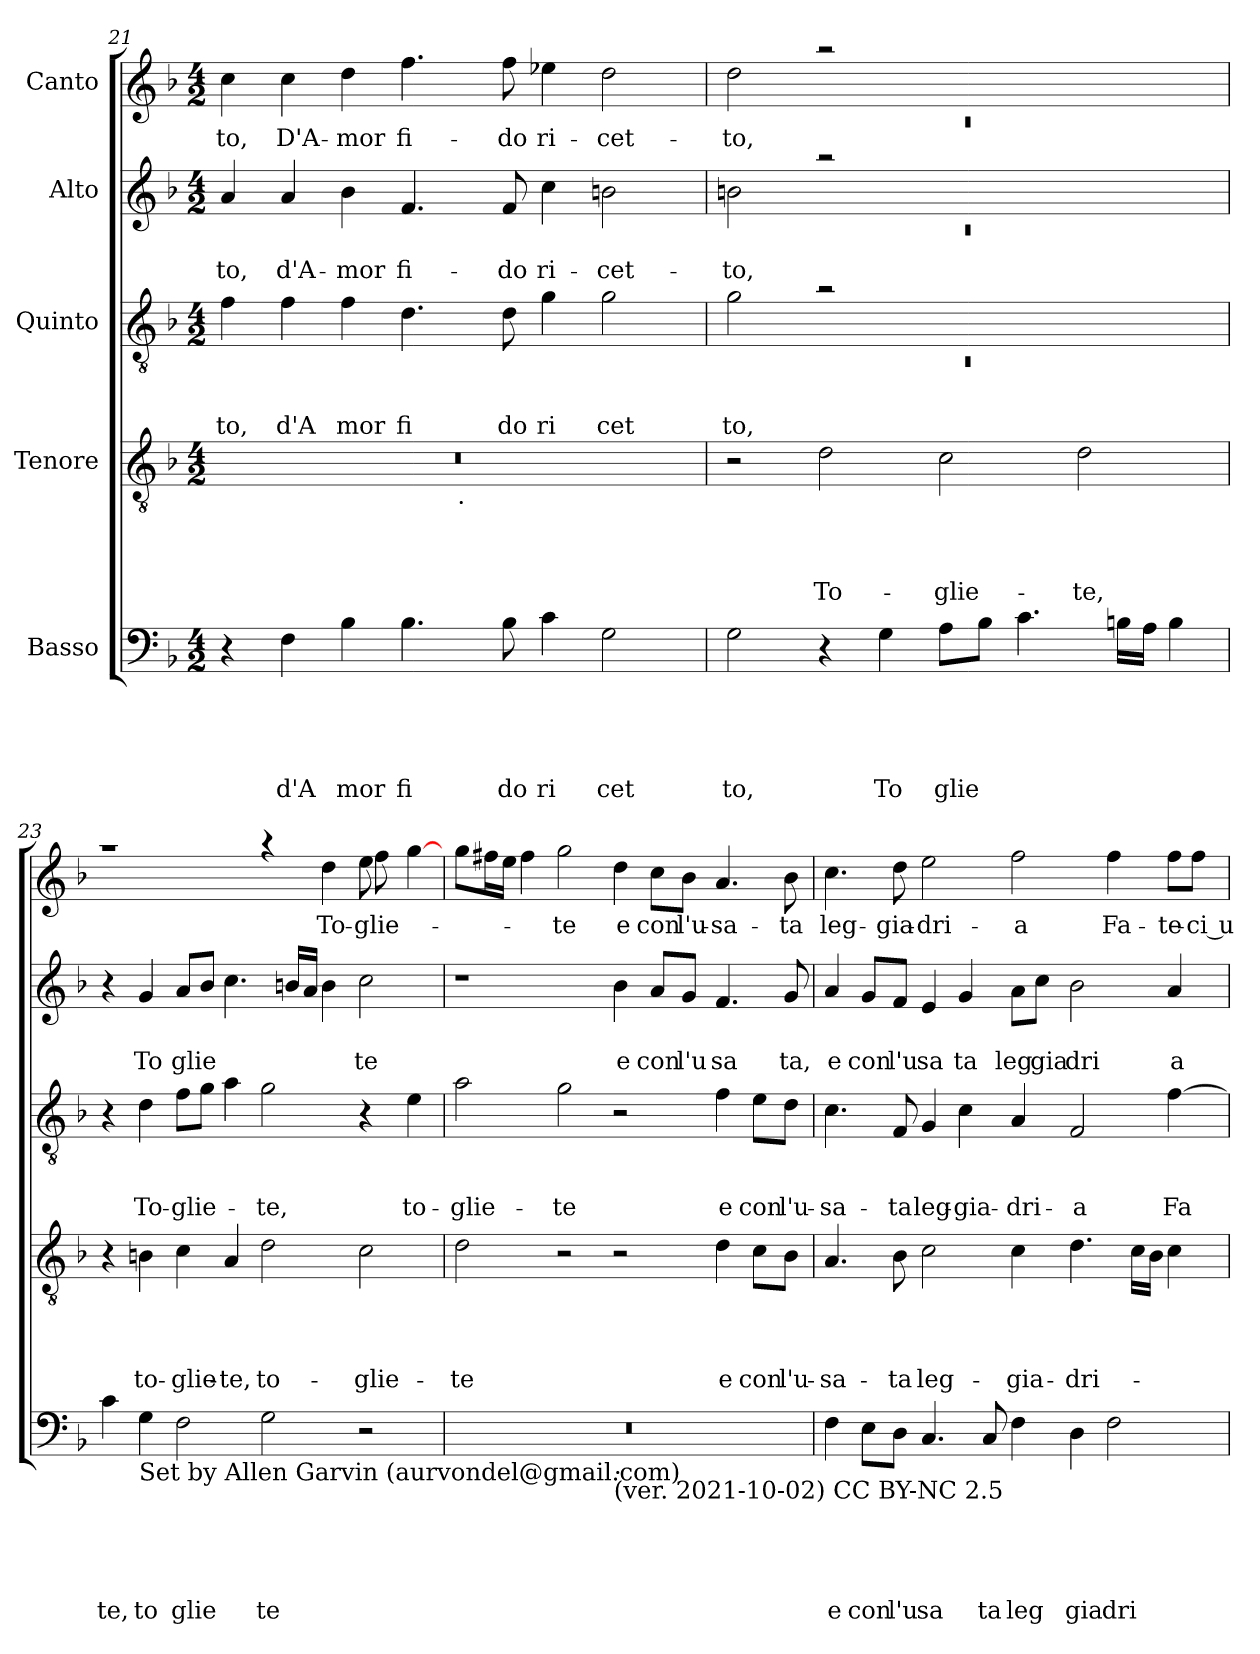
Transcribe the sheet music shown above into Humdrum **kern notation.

**kern	**text	**text	**text	**text	**text	**kern	**text	**text	**text	**text	**kern	**text	**text	**text	**kern	**text	**text	**kern	**text
*part5	*part5	*part5	*part5	*part5	*part5	*part4	*part4	*part4	*part4	*part4	*part3	*part3	*part3	*part3	*part2	*part2	*part2	*part1	*part1
*staff5	*staff5	*staff5	*staff5	*staff5	*staff5	*staff4	*staff4	*staff4	*staff4	*staff4	*staff3	*staff3	*staff3	*staff3	*staff2	*staff2	*staff2	*staff1	*staff1
*I"Basso	*	*	*	*	*	*I"Tenore	*	*	*	*	*I"Quinto	*	*	*	*I"Alto	*	*	*I"Canto	*
*clefF4	*	*	*	*	*	*clefGv2	*	*	*	*	*clefGv2	*	*	*	*clefG2	*	*	*clefG2	*
*k[b-]	*	*	*	*	*	*k[b-]	*	*	*	*	*k[b-]	*	*	*	*k[b-]	*	*	*k[b-]	*
*F:	*	*	*	*	*	*F:	*	*	*	*	*F:	*	*	*	*F:	*	*	*F:	*
*M4/2	*	*	*	*	*	*M4/2	*	*	*	*	*M4/2	*	*	*	*M4/2	*	*	*M4/2	*
=21	=21	=21	=21	=21	=21	=21	=21	=21	=21	=21	=21	=21	=21	=21	=21	=21	=21	=21	=21
!	!	!	!	!	!	!	!	!	!	!	!	!	!	!LO:LY:b	!	!	!LO:LY:b	!	!LO:LY:b
*	*	*	*	*	*	*^	*	*	*	*	*	*	*	*	*	*	*	*	*
4r	.	.	.	.	.	0r	2ryy	.	.	.	.	4f\	.	.	to,	4a/	.	-to,	4cc\	-to,
!	!	!	!	!	!LO:LY:b	!	!	!	!	!	!	!	!	!	!LO:LY:b	!	!	!LO:LY:b	!	!LO:LY:b
4F\	.	.	.	.	d'A	.	.	.	.	.	.	4f\	.	.	d'A	4a/	.	d'A-	4cc\	D'A-
!	!	!	!	!	!LO:LY:b	!	!	!	!	!	!	!	!	!	!LO:LY:b	!	!	!LO:LY:b	!	!LO:LY:b
4B-\	.	.	.	.	mor	.	4...ryy	.	.	.	.	4f\	.	.	mor	4b-\	.	-mor	4dd\	-mor
!	!	!	!	!	!LO:LY:b	!	!	!	!	!	!	!	!	!	!LO:LY:b	!	!	!LO:LY:b	!	!LO:LY:b
4.B-\	.	.	.	.	fi	.	.	.	.	.	.	4.d\	.	.	fi	4.f/	.	fi-	4.ff\	fi-
!	!	!	!	!	!	!	!LO:TX:b:t=.	!	!	!	!	!	!	!	!	!	!	!	!	!
.	.	.	.	.	.	.	1ryy	.	.	.	.	.	.	.	.	.	.	.	.	.
!	!	!	!	!	!LO:LY:b	!	!	!	!	!	!	!	!	!	!LO:LY:b	!	!	!LO:LY:b	!	!LO:LY:b
8B-\	.	.	.	.	do	.	.	.	.	.	.	8d\	.	.	do	8f/	.	-do	8ff\	-do
!	!	!	!	!	!LO:LY:b	!	!	!	!	!	!	!	!	!	!LO:LY:b	!	!	!LO:LY:b	!	!LO:LY:b
4c\	.	.	.	.	ri	.	.	.	.	.	.	4g\	.	.	ri	4cc\	.	ri-	4ee-X\	ri-
!	!	!	!	!	!LO:LY:b	!	!	!	!	!	!	!	!	!	!LO:LY:b	!	!	!LO:LY:b	!	!LO:LY:b
2G\	.	.	.	.	cet	.	.	.	.	.	.	2g\	.	.	cet	2bn\	.	-cet-	2dd\	-cet-
.	.	.	.	.	.	.	32ryy	.	.	.	.	.	.	.	.	.	.	.	.	.
!!LO:LB:g=z
=22	=22	=22	=22	=22	=22	=22	=22	=22	=22	=22	=22	=22	=22	=22	=22	=22	=22	=22	=22	=22
*	*	*	*	*	*	*	*	*	*	*	*	*^	*	*	*	*^	*	*	*^	*
!	!	!	!	!	!LO:LY:b	!	!	!	!	!	!	!	!LO:N:vis=1	!	!	!LO:LY:b	!	!LO:N:vis=1	!	!LO:LY:b	!	!LO:N:vis=1	!LO:LY:b
*	*	*	*	*	*	*v	*v	*	*	*	*	*	*	*	*	*	*	*	*	*	*	*	*
2G\	.	.	.	.	to,	2r	.	.	.	.	2g\	0rC	.	.	to,	2bn\	0rc	.	-to,	2dd\	0rc	-to,
!	!	!	!	!	!	!	!	!	!	!LO:LY:b	!	!	!	!	!	!	!	!	!	!	!	!
4r	.	.	.	.	.	2d\	.	.	.	To-	2ra	.	.	.	.	2raa	.	.	.	2raa	.	.
!	!	!	!	!	!LO:LY:b	!	!	!	!	!	!	!	!	!	!	!	!	!	!	!	!	!
4G\	.	.	.	.	To	.	.	.	.	.	.	.	.	.	.	.	.	.	.	.	.	.
!	!	!	!	!	!LO:LY:b	!	!	!	!	!LO:LY:b	!	!	!	!	!	!	!	!	!	!	!	!
8A\L	.	.	.	.	glie	2c\	.	.	.	-glie-	1ryy	.	.	.	.	1ryy	.	.	.	1ryy	.	.
8B-\J	.	.	.	.	.	.	.	.	.	.	.	.	.	.	.	.	.	.	.	.	.	.
4.c\	.	.	.	.	.	.	.	.	.	.	.	.	.	.	.	.	.	.	.	.	.	.
!	!	!	!	!	!	!	!	!	!	!LO:LY:b	!	!	!	!	!	!	!	!	!	!	!	!
.	.	.	.	.	.	2d\	.	.	.	-te,	.	.	.	.	.	.	.	.	.	.	.	.
16Bn\LL	.	.	.	.	.	.	.	.	.	.	.	.	.	.	.	.	.	.	.	.	.	.
16A\JJ	.	.	.	.	.	.	.	.	.	.	.	.	.	.	.	.	.	.	.	.	.	.
4B\	.	.	.	.	.	.	.	.	.	.	.	.	.	.	.	.	.	.	.	.	.	.
*	*	*	*	*	*	*	*	*	*	*	*v	*v	*	*	*	*	*	*	*	*	*	*
*	*	*	*	*	*	*	*	*	*	*	*	*	*	*	*v	*v	*	*	*	*	*
=23	=23	=23	=23	=23	=23	=23	=23	=23	=23	=23	=23	=23	=23	=23	=23	=23	=23	=23	=23	=23
!	!	!	!	!	!LO:LY:b	!	!	!	!	!	!	!	!	!	!	!	!	!	!	!
4c\	.	.	.	.	te,	4r	.	.	.	.	4r	.	.	.	4r	.	.	1raa	1.ryy	.
!LO:TX:b:t=Set by Allen Garvin (aurvondel@gmail.com)	!	!	!	!	!	!	!	!	!	!	!	!	!	!	!	!	!	!	!	!
!	!	!	!	!	!LO:LY:b	!	!	!	!	!LO:LY:b	!	!	!	!LO:LY:b	!	!	!LO:LY:b	!	!	!
4G\	.	.	.	.	to	4Bn\	.	.	.	to-	4d\	.	.	To-	4g/	.	To	.	.	.
!	!	!	!	!	!LO:LY:b	!	!	!	!	!LO:LY:b	!	!	!	!LO:LY:b	!	!	!LO:LY:b	!	!	!
2F\	.	.	.	.	glie	4c\	.	.	.	-glie-	8f\L	.	.	-glie-	8a/L	.	glie	.	.	.
.	.	.	.	.	.	.	.	.	.	.	8g\J	.	.	.	8b-/J	.	.	.	.	.
!	!	!	!	!	!	!	!	!	!	!LO:LY:b	!	!	!	!	!	!	!	!	!	!
.	.	.	.	.	.	4A/	.	.	.	-te,	4a\	.	.	.	4.cc\	.	.	.	.	.
!	!	!	!	!	!LO:LY:b	!	!	!	!	!LO:LY:b	!	!	!	!LO:LY:b	!	!	!	!	!	!
2G\	.	.	.	.	te	2d\	.	.	.	to-	2g\	.	.	-te,	.	.	.	4raa	.	.
.	.	.	.	.	.	.	.	.	.	.	.	.	.	.	16b/LL	.	.	.	.	.
.	.	.	.	.	.	.	.	.	.	.	.	.	.	.	16a/JJ	.	.	.	.	.
!	!	!	!	!	!	!	!	!	!	!	!	!	!	!	!	!	!	!	!	!LO:LY:b
.	.	.	.	.	.	.	.	.	.	.	.	.	.	.	4b\	.	.	4dd\	.	To-
!	!	!	!	!	!	!	!	!	!	!LO:LY:b	!	!	!	!	!	!	!LO:LY:b	!	!	!LO:LY:b
2r	.	.	.	.	.	2c\	.	.	.	-glie-	4r	.	.	.	2cc\	.	te	8ee\	8ff\	-glie-
.	.	.	.	.	.	.	.	.	.	.	.	.	.	.	.	.	.	4.ryy	8ryy	.
!	!	!	!	!	!	!	!	!	!	!	!	!	!	!LO:LY:b	!	!	!	!	!	!
.	.	.	.	.	.	.	.	.	.	.	4e\	.	.	to-	.	.	.	.	[>4gg\	.
=24	=24	=24	=24	=24	=24	=24	=24	=24	=24	=24	=24	=24	=24	=24	=24	=24	=24	=24	=24	=24
!	!	!	!	!	!	!	!	!	!	!LO:LY:b	!	!	!	!LO:LY:b	!	!	!	!	!	!
*^	*	*	*	*	*	*	*	*	*	*	*	*	*	*	*	*	*	*v	*v	*
0r	1ryy	.	.	.	.	.	2d\	.	.	.	-te	2a\	.	.	-glie-	1r	.	.	8gg\L	.
.	.	.	.	.	.	.	.	.	.	.	.	.	.	.	.	.	.	.	16ff#\L	.
.	.	.	.	.	.	.	.	.	.	.	.	.	.	.	.	.	.	.	16ee\JJ	.
.	.	.	.	.	.	.	.	.	.	.	.	.	.	.	.	.	.	.	4ff#\	.
!	!	!	!	!	!	!	!	!	!	!	!	!	!	!	!LO:LY:b	!	!	!	!	!LO:LY:b
.	.	.	.	.	.	.	2r	.	.	.	.	2g\	.	.	-te	.	.	.	2gg\	-te
!	!LO:TX:b:t=.	!	!	!	!	!	!	!	!	!	!	!	!	!	!	!	!	!	!	!
!	!LO:TX:b:t=(ver. 2021-10-02) CC BY-NC 2.5	!	!	!	!	!	!	!	!	!	!	!	!	!	!	!	!	!	!	!
!	!	!	!	!	!	!	!	!	!	!	!	!	!	!	!	!	!	!LO:LY:b	!	!LO:LY:b
.	1ryy	.	.	.	.	.	2r	.	.	.	.	2r	.	.	.	4b-\	.	e	4dd\	e
!	!	!	!	!	!	!	!	!	!	!	!	!	!	!	!	!	!	!LO:LY:b	!	!LO:LY:b
.	.	.	.	.	.	.	.	.	.	.	.	.	.	.	.	8a/L	.	con	8cc\L	con
!	!	!	!	!	!	!	!	!	!	!	!	!	!	!	!	!	!	!LO:LY:b	!	!LO:LY:b
.	.	.	.	.	.	.	.	.	.	.	.	.	.	.	.	8g/J	.	l'u	8b-\J	l'u-
!	!	!	!	!	!	!	!	!	!	!	!LO:LY:b	!	!	!	!LO:LY:b	!	!	!LO:LY:b	!	!LO:LY:b
.	.	.	.	.	.	.	4d\	.	.	.	e	4f\	.	.	e	4.f/	.	sa	4.a/	-sa-
!	!	!	!	!	!	!	!	!	!	!	!LO:LY:b	!	!	!	!LO:LY:b	!	!	!	!	!
.	.	.	.	.	.	.	8c\L	.	.	.	con	8e\L	.	.	con	.	.	.	.	.
!	!	!	!	!	!	!	!	!	!	!	!LO:LY:b	!	!	!	!LO:LY:b	!	!	!LO:LY:b	!	!LO:LY:b
.	.	.	.	.	.	.	8B-\J	.	.	.	l'u-	8d\J	.	.	l'u-	8g/	.	ta,	8b-\	-ta
=25	=25	=25	=25	=25	=25	=25	=25	=25	=25	=25	=25	=25	=25	=25	=25	=25	=25	=25	=25	=25
!	!	!	!	!	!	!LO:LY:b	!	!	!	!	!LO:LY:b	!	!	!	!LO:LY:b	!	!	!LO:LY:b	!	!LO:LY:b
*v	*v	*	*	*	*	*	*	*	*	*	*	*	*	*	*	*	*	*	*	*
4F\	.	.	.	.	e	4.A/	.	.	.	-sa-	4.c\	.	.	-sa-	4a/	.	e	4.cc\	leg-
!	!	!	!	!	!LO:LY:b	!	!	!	!	!	!	!	!	!	!	!	!LO:LY:b	!	!
8E\L	.	.	.	.	con	.	.	.	.	.	.	.	.	.	8g/L	.	con	.	.
!	!	!	!	!	!LO:LY:b	!	!	!	!	!LO:LY:b	!	!	!	!LO:LY:b	!	!	!LO:LY:b	!	!LO:LY:b
8D\J	.	.	.	.	l'u	8B-\	.	.	.	-ta	8F/	.	.	-ta	8f/J	.	l'u	8dd\	-gia-
!	!	!	!	!	!LO:LY:b	!	!	!	!	!LO:LY:b	!	!	!	!LO:LY:b	!	!	!LO:LY:b	!	!LO:LY:b
4.C/	.	.	.	.	sa	2c\	.	.	.	leg-	4G/	.	.	leg-	4e/	.	sa	2ee\	-dri-
!	!	!	!	!	!	!	!	!	!	!	!	!	!	!LO:LY:b	!	!	!LO:LY:b	!	!
.	.	.	.	.	.	.	.	.	.	.	4c\	.	.	-gia-	4g/	.	ta	.	.
!	!	!	!	!	!LO:LY:b	!	!	!	!	!	!	!	!	!	!	!	!	!	!
8C/	.	.	.	.	ta	.	.	.	.	.	.	.	.	.	.	.	.	.	.
!	!	!	!	!	!LO:LY:b	!	!	!	!	!LO:LY:b	!	!	!	!LO:LY:b	!	!	!LO:LY:b	!	!LO:LY:b
4F\	.	.	.	.	leg	4c\	.	.	.	-gia-	4A/	.	.	-dri-	8a\L	.	leg	2ff\	-a
!	!	!	!	!	!	!	!	!	!	!	!	!	!	!	!	!	!LO:LY:b	!	!
.	.	.	.	.	.	.	.	.	.	.	.	.	.	.	8cc\J	.	gia	.	.
!	!	!	!	!	!LO:LY:b	!	!	!	!	!LO:LY:b	!	!	!	!LO:LY:b	!	!	!LO:LY:b	!	!
4D\	.	.	.	.	gia	4.d\	.	.	.	-dri-	2F/	.	.	-a	2b-\	.	dri	.	.
!	!	!	!	!	!LO:LY:b	!	!	!	!	!	!	!	!	!	!	!	!	!	!LO:LY:b
2F\	.	.	.	.	dri	.	.	.	.	.	.	.	.	.	.	.	.	4ff\	Fa-
.	.	.	.	.	.	16c\LL	.	.	.	.	.	.	.	.	.	.	.	.	.
.	.	.	.	.	.	16B-\JJ	.	.	.	.	.	.	.	.	.	.	.	.	.
!	!	!	!	!	!	!	!	!	!	!	!	!	!	!LO:LY:b	!	!	!LO:LY:b	!	!LO:LY:b
.	.	.	.	.	.	4c\	.	.	.	.	[>4f\	.	.	Fa-	4a/	.	a	8ff\L	-te-
!	!	!	!	!	!	!	!	!	!	!	!	!	!	!	!	!	!	!	!LO:LY:b:rj
.	.	.	.	.	.	.	.	.	.	.	.	.	.	.	.	.	.	8ff\J	-ci u-
=	=	=	=	=	=	=	=	=	=	=	=	=	=	=	=	=	=	=	=
*-	*-	*-	*-	*-	*-	*-	*-	*-	*-	*-	*-	*-	*-	*-	*-	*-	*-	*-	*-
